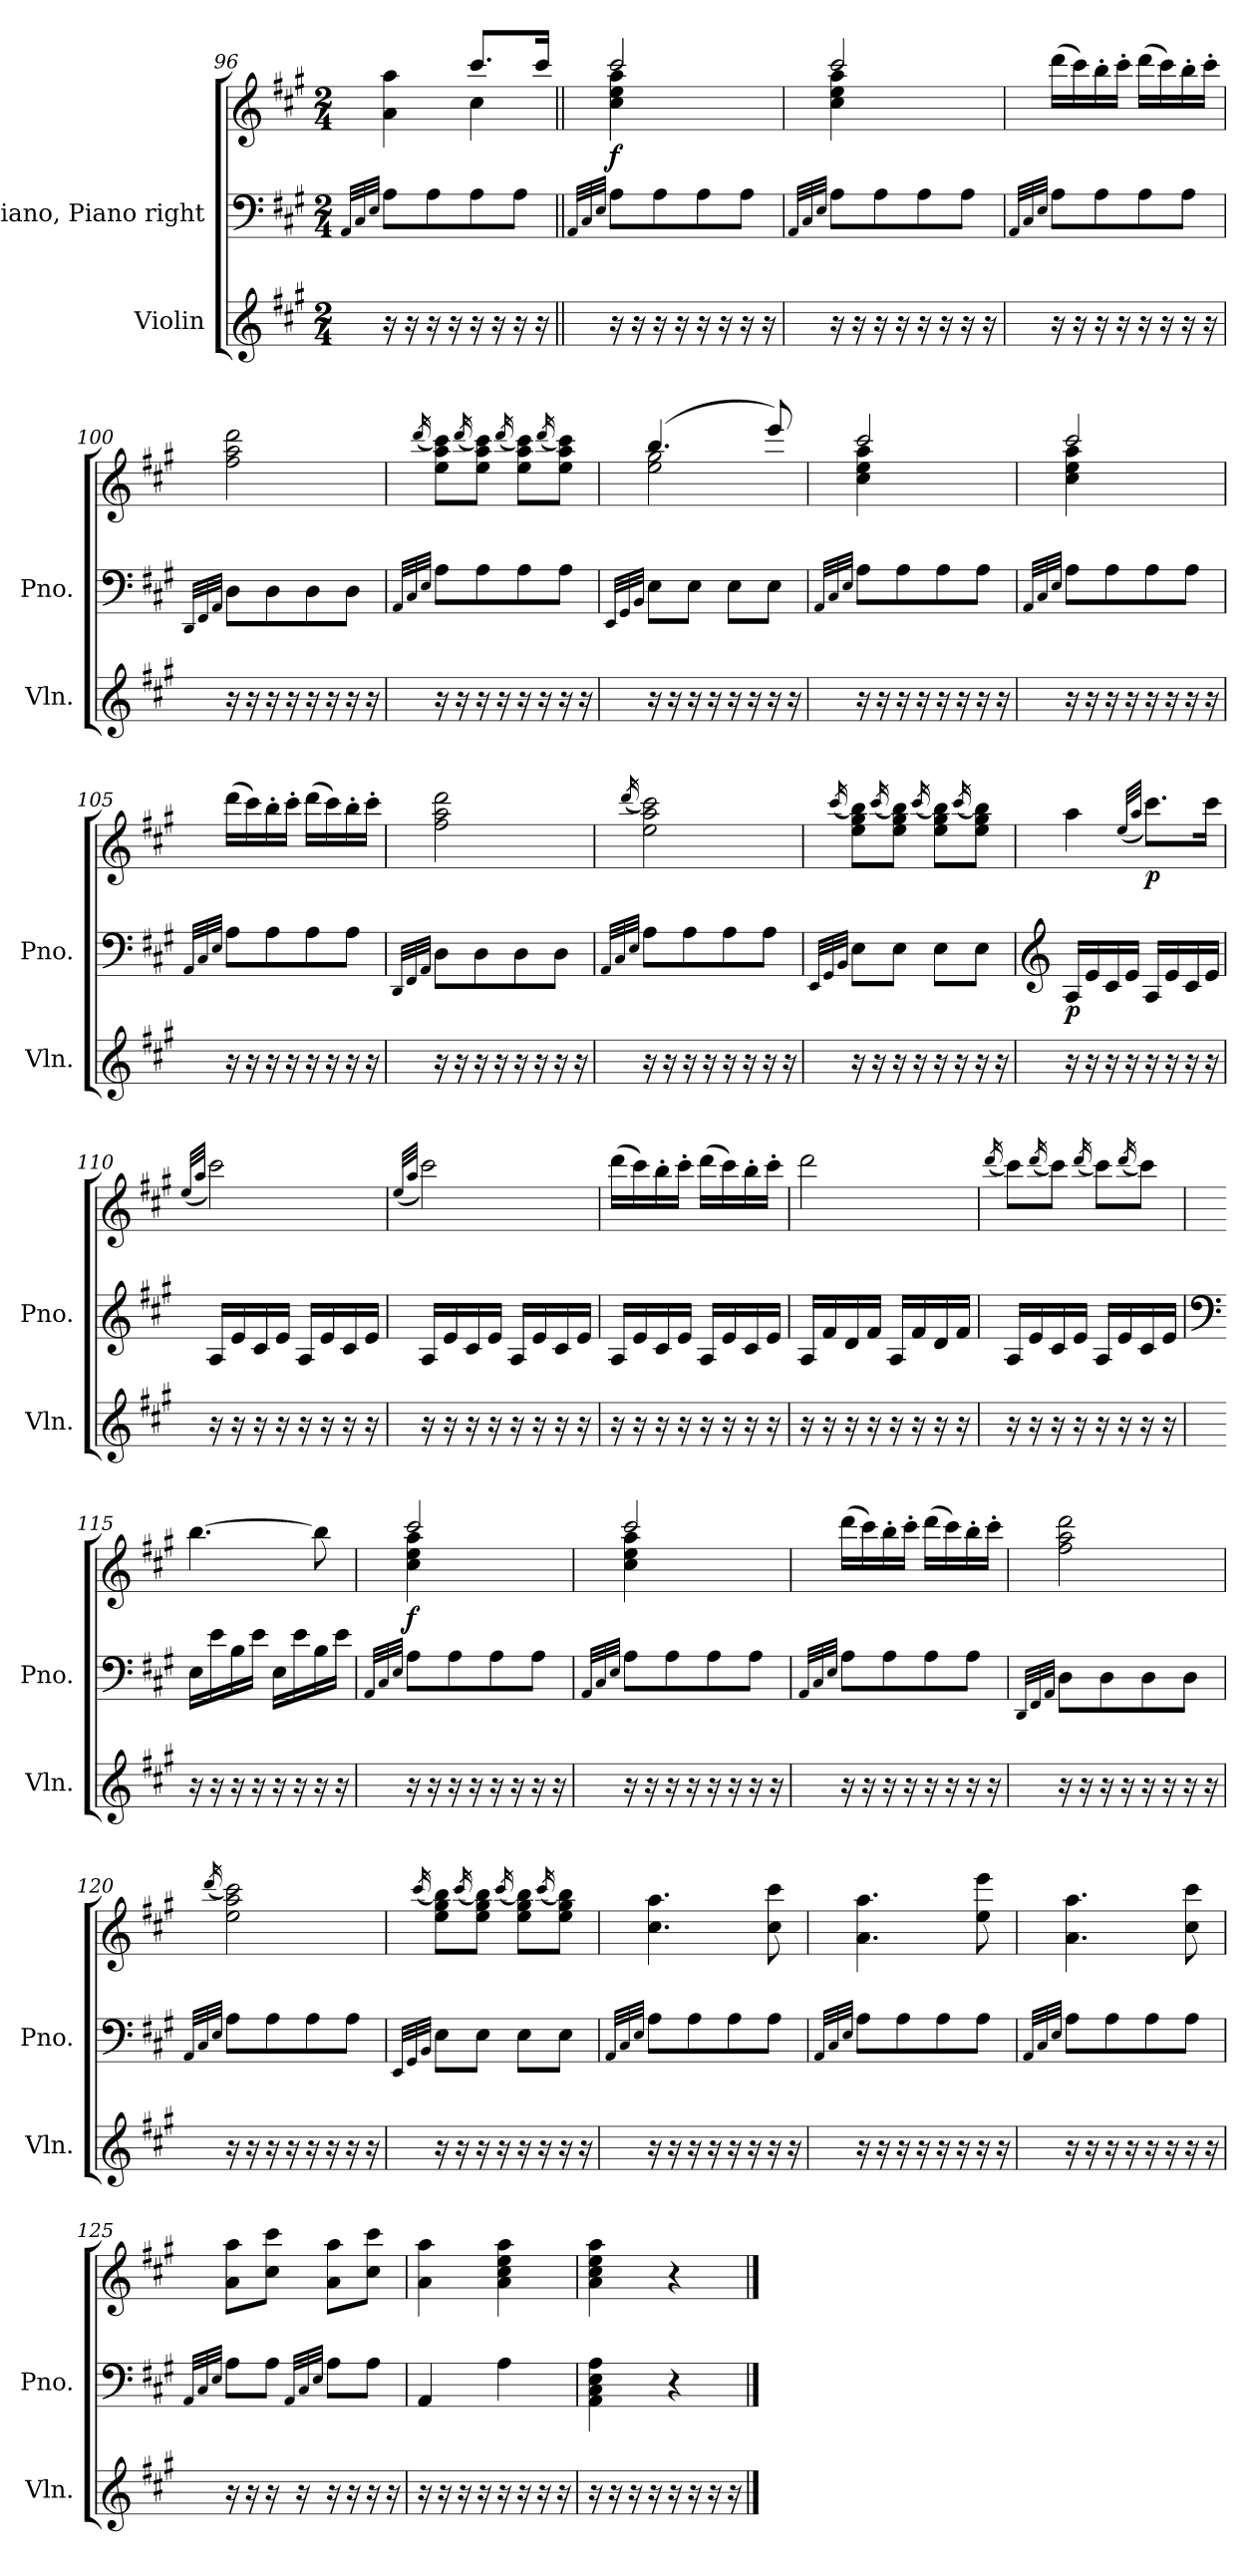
**kern	**kern	**kern	**dynam
*part2	*part1	*part1	*part1
*staff3	*staff2	*staff1	*staff1/2
*I"Violin	*I"Piano, Piano right	*	*
*I'Vln.	*I'Pno.	*	*
*clefG2	*clefF4	*clefG2	*
*k[f#c#g#]	*k[f#c#g#]	*k[f#c#g#]	*
*M2/4	*M2/4	*M2/4	*
=96	=96	=96	=96
.	32qAA/LLL	.	.
.	32qC#/	.	.
.	32qE/JJJ	.	.
*	*	*^	*
16r	8A\L	4a\ 4aa\	4ryy	.
16r	.	.	.	.
16r	8A\	.	.	.
16r	.	.	.	.
16r	8A\	8.ccc#/L	4cc#\	.
16r	.	.	.	.
16r	8A\J	.	.	.
16r	.	16ccc#/Jk	.	.
=97||	=97||	=97||	=97||	=97||
.	32qAA/LLL	.	.	.
.	32qC#/	.	.	.
.	32qE/JJJ	.	.	.
!	!	!	!	!LO:DY:b
16r	8A\L	2ccc#/	4cc#\ 4ee\ 4aa\	f
16r	.	.	.	.
16r	8A\	.	.	.
16r	.	.	.	.
16r	8A\	.	4ryy	.
16r	.	.	.	.
16r	8A\J	.	.	.
16r	.	.	.	.
=98	=98	=98	=98	=98
.	32qAA/LLL	.	.	.
.	32qC#/	.	.	.
.	32qE/JJJ	.	.	.
16r	8A\L	2ccc#/	4cc#\ 4ee\ 4aa\	.
16r	.	.	.	.
16r	8A\	.	.	.
16r	.	.	.	.
16r	8A\	.	4ryy	.
16r	.	.	.	.
16r	8A\J	.	.	.
16r	.	.	.	.
*	*	*v	*v	*
!!LO:LB:g=z
=99	=99	=99	=99
.	32qAA/LLL	.	.
.	32qC#/	.	.
.	32qE/JJJ	.	.
16r	8A\L	(>16ddd\LL	.
16r	.	16ccc#\)	.
16r	8A\	16bb'\	.
16r	.	16ccc#'\JJ	.
16r	8A\	(>16ddd\LL	.
16r	.	16ccc#\)	.
16r	8A\J	16bb'\	.
16r	.	16ccc#'\JJ	.
=100	=100	=100	=100
.	32qDD/LLL	.	.
.	32qFF#/	.	.
.	32qAA/JJJ	.	.
16r	8D\L	2ff#\ 2aa\ 2ddd\	.
16r	.	.	.
16r	8D\	.	.
16r	.	.	.
16r	8D\	.	.
16r	.	.	.
16r	8D\J	.	.
16r	.	.	.
=101	=101	=101	=101
.	32qAA/LLL	.	.
.	32qC#/	.	.
.	32qE/JJJ	(>16qddd/	.
16r	8A\L	8ee\ 8aa\ 8ccc#\L)	.
16r	.	.	.
.	.	(>16qddd/	.
16r	8A\	8ee\ 8aa\ 8ccc#\J)	.
16r	.	.	.
.	.	(>16qddd/	.
16r	8A\	8ee\ 8aa\ 8ccc#\L)	.
16r	.	.	.
.	.	(>16qddd/	.
16r	8A\J	8ee\ 8aa\ 8ccc#\J)	.
16r	.	.	.
=102	=102	=102	=102
.	32qEE/LLL	.	.
.	32qGG#/	.	.
.	32qBB/JJJ	.	.
*	*	*^	*
16r	8E\L	(>4.bb/	2ee\ 2gg#\	.
16r	.	.	.	.
16r	8E\J	.	.	.
16r	.	.	.	.
16r	8E\L	.	.	.
16r	.	.	.	.
16r	8E\J	8eee/)	.	.
16r	.	.	.	.
!!LO:PB:g=z	!!
=103	=103	=103	=103	=103
.	32qAA/LLL	.	.	.
.	32qC#/	.	.	.
.	32qE/JJJ	.	.	.
16r	8A\L	2ccc#/	4cc#\ 4ee\ 4aa\	.
16r	.	.	.	.
16r	8A\	.	.	.
16r	.	.	.	.
16r	8A\	.	4ryy	.
16r	.	.	.	.
16r	8A\J	.	.	.
16r	.	.	.	.
=104	=104	=104	=104	=104
.	32qAA/LLL	.	.	.
.	32qC#/	.	.	.
.	32qE/JJJ	.	.	.
16r	8A\L	2ccc#/	4cc#\ 4ee\ 4aa\	.
16r	.	.	.	.
16r	8A\	.	.	.
16r	.	.	.	.
16r	8A\	.	4ryy	.
16r	.	.	.	.
16r	8A\J	.	.	.
16r	.	.	.	.
*	*	*v	*v	*
=105	=105	=105	=105
.	32qAA/LLL	.	.
.	32qC#/	.	.
.	32qE/JJJ	.	.
16r	8A\L	(>16ddd\LL	.
16r	.	16ccc#\)	.
16r	8A\	16bb'\	.
16r	.	16ccc#'\JJ	.
16r	8A\	(>16ddd\LL	.
16r	.	16ccc#\)	.
16r	8A\J	16bb'\	.
16r	.	16ccc#'\JJ	.
=106	=106	=106	=106
.	32qDD/LLL	.	.
.	32qFF#/	.	.
.	32qAA/JJJ	.	.
16r	8D\L	2ff#\ 2aa\ 2ddd\	.
16r	.	.	.
16r	8D\	.	.
16r	.	.	.
16r	8D\	.	.
16r	.	.	.
16r	8D\J	.	.
16r	.	.	.
!!LO:LB:g=z
=107	=107	=107	=107
.	32qAA/LLL	.	.
.	32qC#/	.	.
.	32qE/JJJ	(>16qddd/	.
16r	8A\L	2ee\ 2aa\ 2ccc#\)	.
16r	.	.	.
16r	8A\	.	.
16r	.	.	.
16r	8A\	.	.
16r	.	.	.
16r	8A\J	.	.
16r	.	.	.
=108	=108	=108	=108
.	32qEE/LLL	.	.
.	32qGG#/	.	.
.	32qBB/JJJ	(>16qccc#/	.
16r	8E\L	8ee\ 8gg#\ 8bb\L)	.
16r	.	.	.
.	.	(>16qccc#/	.
16r	8E\J	8ee\ 8gg#\ 8bb\J)	.
16r	.	.	.
.	.	(>16qccc#/	.
16r	8E\L	8ee\ 8gg#\ 8bb\L)	.
16r	.	.	.
.	.	(>16qccc#/	.
16r	8E\J	8ee\ 8gg#\ 8bb\J)	.
16r	.	.	.
=109	=109	=109	=109
*	*clefG2	*	*
!	!	!	!LO:DY:b=2
16r	16A/LL	4aa\	p
16r	16e/	.	.
16r	16c#/	.	.
16r	16e/JJ	.	.
.	.	(>32qee/LLL	.
.	.	32qaa/JJJ	.
!	!	!	!LO:DY:b
16r	16A/LL	8.ccc#\L)	p
16r	16e/	.	.
16r	16c#/	.	.
16r	16e/JJ	16ccc#\Jk	.
=110	=110	=110	=110
.	.	(>32qee/LLL	.
.	.	32qaa/JJJ	.
16r	16A/LL	2ccc#\)	.
16r	16e/	.	.
16r	16c#/	.	.
16r	16e/JJ	.	.
16r	16A/LL	.	.
16r	16e/	.	.
16r	16c#/	.	.
16r	16e/JJ	.	.
!!LO:LB:g=z
=111	=111	=111	=111
.	.	(>32qee/LLL	.
.	.	32qaa/JJJ	.
16r	16A/LL	2ccc#\)	.
16r	16e/	.	.
16r	16c#/	.	.
16r	16e/JJ	.	.
16r	16A/LL	.	.
16r	16e/	.	.
16r	16c#/	.	.
16r	16e/JJ	.	.
=112	=112	=112	=112
16r	16A/LL	(>16ddd\LL	.
16r	16e/	16ccc#\)	.
16r	16c#/	16bb'\	.
16r	16e/JJ	16ccc#'\JJ	.
16r	16A/LL	(>16ddd\LL	.
16r	16e/	16ccc#\)	.
16r	16c#/	16bb'\	.
16r	16e/JJ	16ccc#'\JJ	.
=113	=113	=113	=113
16r	16A/LL	2ddd\	.
16r	16f#/	.	.
16r	16d/	.	.
16r	16f#/JJ	.	.
16r	16A/LL	.	.
16r	16f#/	.	.
16r	16d/	.	.
16r	16f#/JJ	.	.
=114	=114	=114	=114
.	.	(<16qddd/	.
16r	16A/LL	8ccc#\L)	.
16r	16e/	.	.
.	.	(<16qddd/	.
16r	16c#/	8ccc#\J)	.
16r	16e/JJ	.	.
.	.	(<16qddd/	.
16r	16A/LL	8ccc#\L)	.
16r	16e/	.	.
.	.	(<16qddd/	.
16r	16c#/	8ccc#\J)	.
16r	16e/JJ	.	.
!!LO:PB:g=z
=115	=115	=115	=115
*	*clefF4	*	*
16r	16E\LL	[4.bb\	.
16r	16e\	.	.
16r	16B\	.	.
16r	16e\JJ	.	.
16r	16E\LL	.	.
16r	16e\	.	.
16r	16B\	8bb\]	.
16r	16e\JJ	.	.
=116	=116	=116	=116
.	32qAA/LLL	.	.
.	32qC#/	.	.
.	32qE/JJJ	.	.
*	*	*^	*
!	!	!	!	!LO:DY:b
16r	8A\L	2ccc#/	4cc#\ 4ee\ 4aa\	f
16r	.	.	.	.
16r	8A\	.	.	.
16r	.	.	.	.
16r	8A\	.	4ryy	.
16r	.	.	.	.
16r	8A\J	.	.	.
16r	.	.	.	.
=117	=117	=117	=117	=117
.	32qAA/LLL	.	.	.
.	32qC#/	.	.	.
.	32qE/JJJ	.	.	.
16r	8A\L	2ccc#/	4cc#\ 4ee\ 4aa\	.
16r	.	.	.	.
16r	8A\	.	.	.
16r	.	.	.	.
16r	8A\	.	4ryy	.
16r	.	.	.	.
16r	8A\J	.	.	.
16r	.	.	.	.
*	*	*v	*v	*
=118	=118	=118	=118
.	32qAA/LLL	.	.
.	32qC#/	.	.
.	32qE/JJJ	.	.
16r	8A\L	(>16ddd\LL	.
16r	.	16ccc#\)	.
16r	8A\	16bb'\	.
16r	.	16ccc#'\JJ	.
16r	8A\	(>16ddd\LL	.
16r	.	16ccc#\)	.
16r	8A\J	16bb'\	.
16r	.	16ccc#'\JJ	.
!!LO:LB:g=z
=119	=119	=119	=119
.	32qDD/LLL	.	.
.	32qFF#/	.	.
.	32qAA/JJJ	.	.
16r	8D\L	2ff#\ 2aa\ 2ddd\	.
16r	.	.	.
16r	8D\	.	.
16r	.	.	.
16r	8D\	.	.
16r	.	.	.
16r	8D\J	.	.
16r	.	.	.
=120	=120	=120	=120
.	32qAA/LLL	.	.
.	32qC#/	.	.
.	32qE/JJJ	(>16qddd/	.
16r	8A\L	2ee\ 2aa\ 2ccc#\)	.
16r	.	.	.
16r	8A\	.	.
16r	.	.	.
16r	8A\	.	.
16r	.	.	.
16r	8A\J	.	.
16r	.	.	.
=121	=121	=121	=121
.	32qEE/LLL	.	.
.	32qGG#/	.	.
.	32qBB/JJJ	(>16qccc#/	.
16r	8E\L	8ee\ 8gg#\ 8bb\L)	.
16r	.	.	.
.	.	(>16qccc#/	.
16r	8E\J	8ee\ 8gg#\ 8bb\J)	.
16r	.	.	.
.	.	(>16qccc#/	.
16r	8E\L	8ee\ 8gg#\ 8bb\L)	.
16r	.	.	.
.	.	(>16qccc#/	.
16r	8E\J	8ee\ 8gg#\ 8bb\J)	.
16r	.	.	.
=122	=122	=122	=122
.	32qAA/LLL	.	.
.	32qC#/	.	.
.	32qE/JJJ	.	.
16r	8A\L	4.cc#\ 4.aa\	.
16r	.	.	.
16r	8A\	.	.
16r	.	.	.
16r	8A\	.	.
16r	.	.	.
16r	8A\J	8cc#\ 8ccc#\	.
16r	.	.	.
!!LO:LB:g=z
=123	=123	=123	=123
.	32qAA/LLL	.	.
.	32qC#/	.	.
.	32qE/JJJ	.	.
16r	8A\L	4.a\ 4.aa\	.
16r	.	.	.
16r	8A\	.	.
16r	.	.	.
16r	8A\	.	.
16r	.	.	.
16r	8A\J	8ee\ 8eee\	.
16r	.	.	.
=124	=124	=124	=124
.	32qAA/LLL	.	.
.	32qC#/	.	.
.	32qE/JJJ	.	.
16r	8A\L	4.a\ 4.aa\	.
16r	.	.	.
16r	8A\	.	.
16r	.	.	.
16r	8A\	.	.
16r	.	.	.
16r	8A\J	8cc#\ 8ccc#\	.
16r	.	.	.
=125	=125	=125	=125
.	32qAA/LLL	.	.
.	32qC#/	.	.
.	32qE/JJJ	.	.
16r	8A\L	8a\ 8aa\L	.
16r	.	.	.
16r	8A\J	8cc#\ 8ccc#\J	.
16r	.	.	.
.	32qAA/LLL	.	.
.	32qC#/	.	.
.	32qE/JJJ	.	.
16r	8A\L	8a\ 8aa\L	.
16r	.	.	.
16r	8A\J	8cc#\ 8ccc#\J	.
16r	.	.	.
=126	=126	=126	=126
16r	4AA/	4a\ 4aa\	.
16r	.	.	.
16r	.	.	.
16r	.	.	.
16r	4A\	4a\ 4cc#\ 4ee\ 4aa\	.
16r	.	.	.
16r	.	.	.
16r	.	.	.
!!LO:LB:g=z
=127	=127	=127	=127
16r	4AA\ 4C#\ 4E\ 4A\	4a\ 4cc#\ 4ee\ 4aa\	.
16r	.	.	.
16r	.	.	.
16r	.	.	.
16r	4r	4r	.
16r	.	.	.
16r	.	.	.
16r	.	.	.
==	==	==	==
*-	*-	*-	*-
